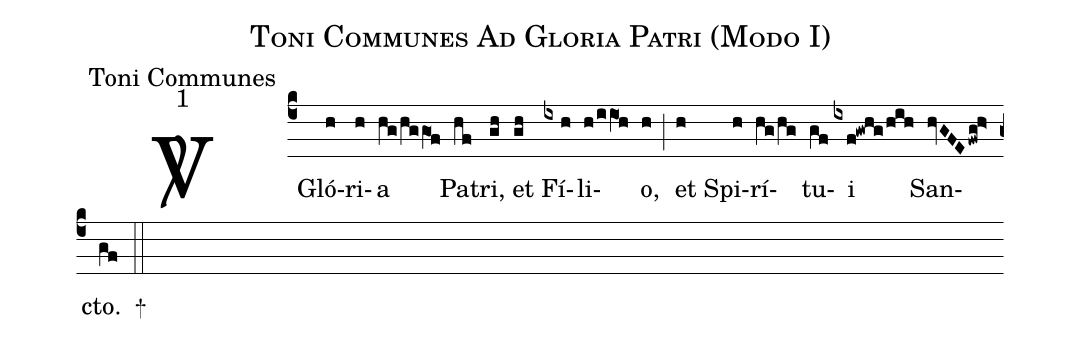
name:Toni Communes Ad Gloria Patri (Modo I);
office-part:Toni Communes;
mode:1;
%%
(c4) <sp>V/</sp> Gló(h)ri(h)a(hg/hggO1!f) Pa(hf)tri,(gh) et(gh) Fí(ix/h)li(h/iiO1h)o,(h) (;)
et(h) Spi(h)rí(hg/hg)tu(gf)i(ixf!gwhg/hih) San(hvGFEfwg!h>)cto.(gf)
<sp>+</sp>(::)
